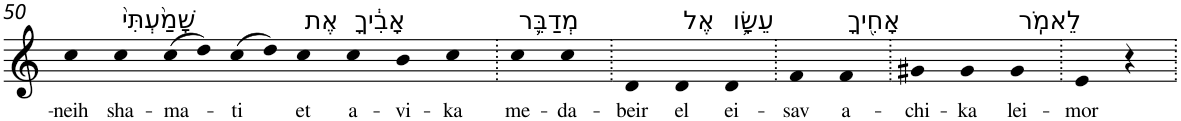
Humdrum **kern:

**kern	**text
*part1	*part1
*staff1	*staff1
*I"Piano	*
*I'Pno	*
!!LO:PB:g=z
*clefG2	*
*k[]	*
=50	=50
!	!LO:LY:b
4cc	-neih
!LO:TX:a:t=שָׁמַ֙עְתִּי֙	!
!	!LO:LY:b
4cc	sha-
!	!LO:LY:b
(>8cc	-ma-
8dd)	.
!	!LO:LY:b
(>8cc	-ti
8dd)	.
!LO:TX:a:t=אֶת	!
!	!LO:LY:b
4cc	et
!LO:TX:a:t=אָבִ֔יךָ	!
!	!LO:LY:b
4cc	a-
!	!LO:LY:b
4b	-vi-
!	!LO:LY:b
4cc	-ka
=51.	=51.
!LO:TX:a:t=מְדַבֵּ֛ר	!
!	!LO:LY:b
4cc	me-
!	!LO:LY:b
4cc	-da-
=52.	=52.
!	!LO:LY:b
4d	-beir
!LO:TX:a:t=אֶל	!
!	!LO:LY:b
4d	el
!LO:TX:a:t=עֵשָׂ֥ו	!
!	!LO:LY:b
4d	ei-
=53.	=53.
!	!LO:LY:b
4f	-sav
!LO:TX:a:t=אָחִ֖יךָ	!
!	!LO:LY:b
4f	a-
=54.	=54.
!	!LO:LY:b
4g#X	-chi-
!	!LO:LY:b
4g#	-ka
!LO:TX:a:t=לֵאמֹֽר	!
!	!LO:LY:b
4g#	lei-
=55.	=55.
!	!LO:LY:b
4e	-mor
4r	.
=.	=.
*-	*-
